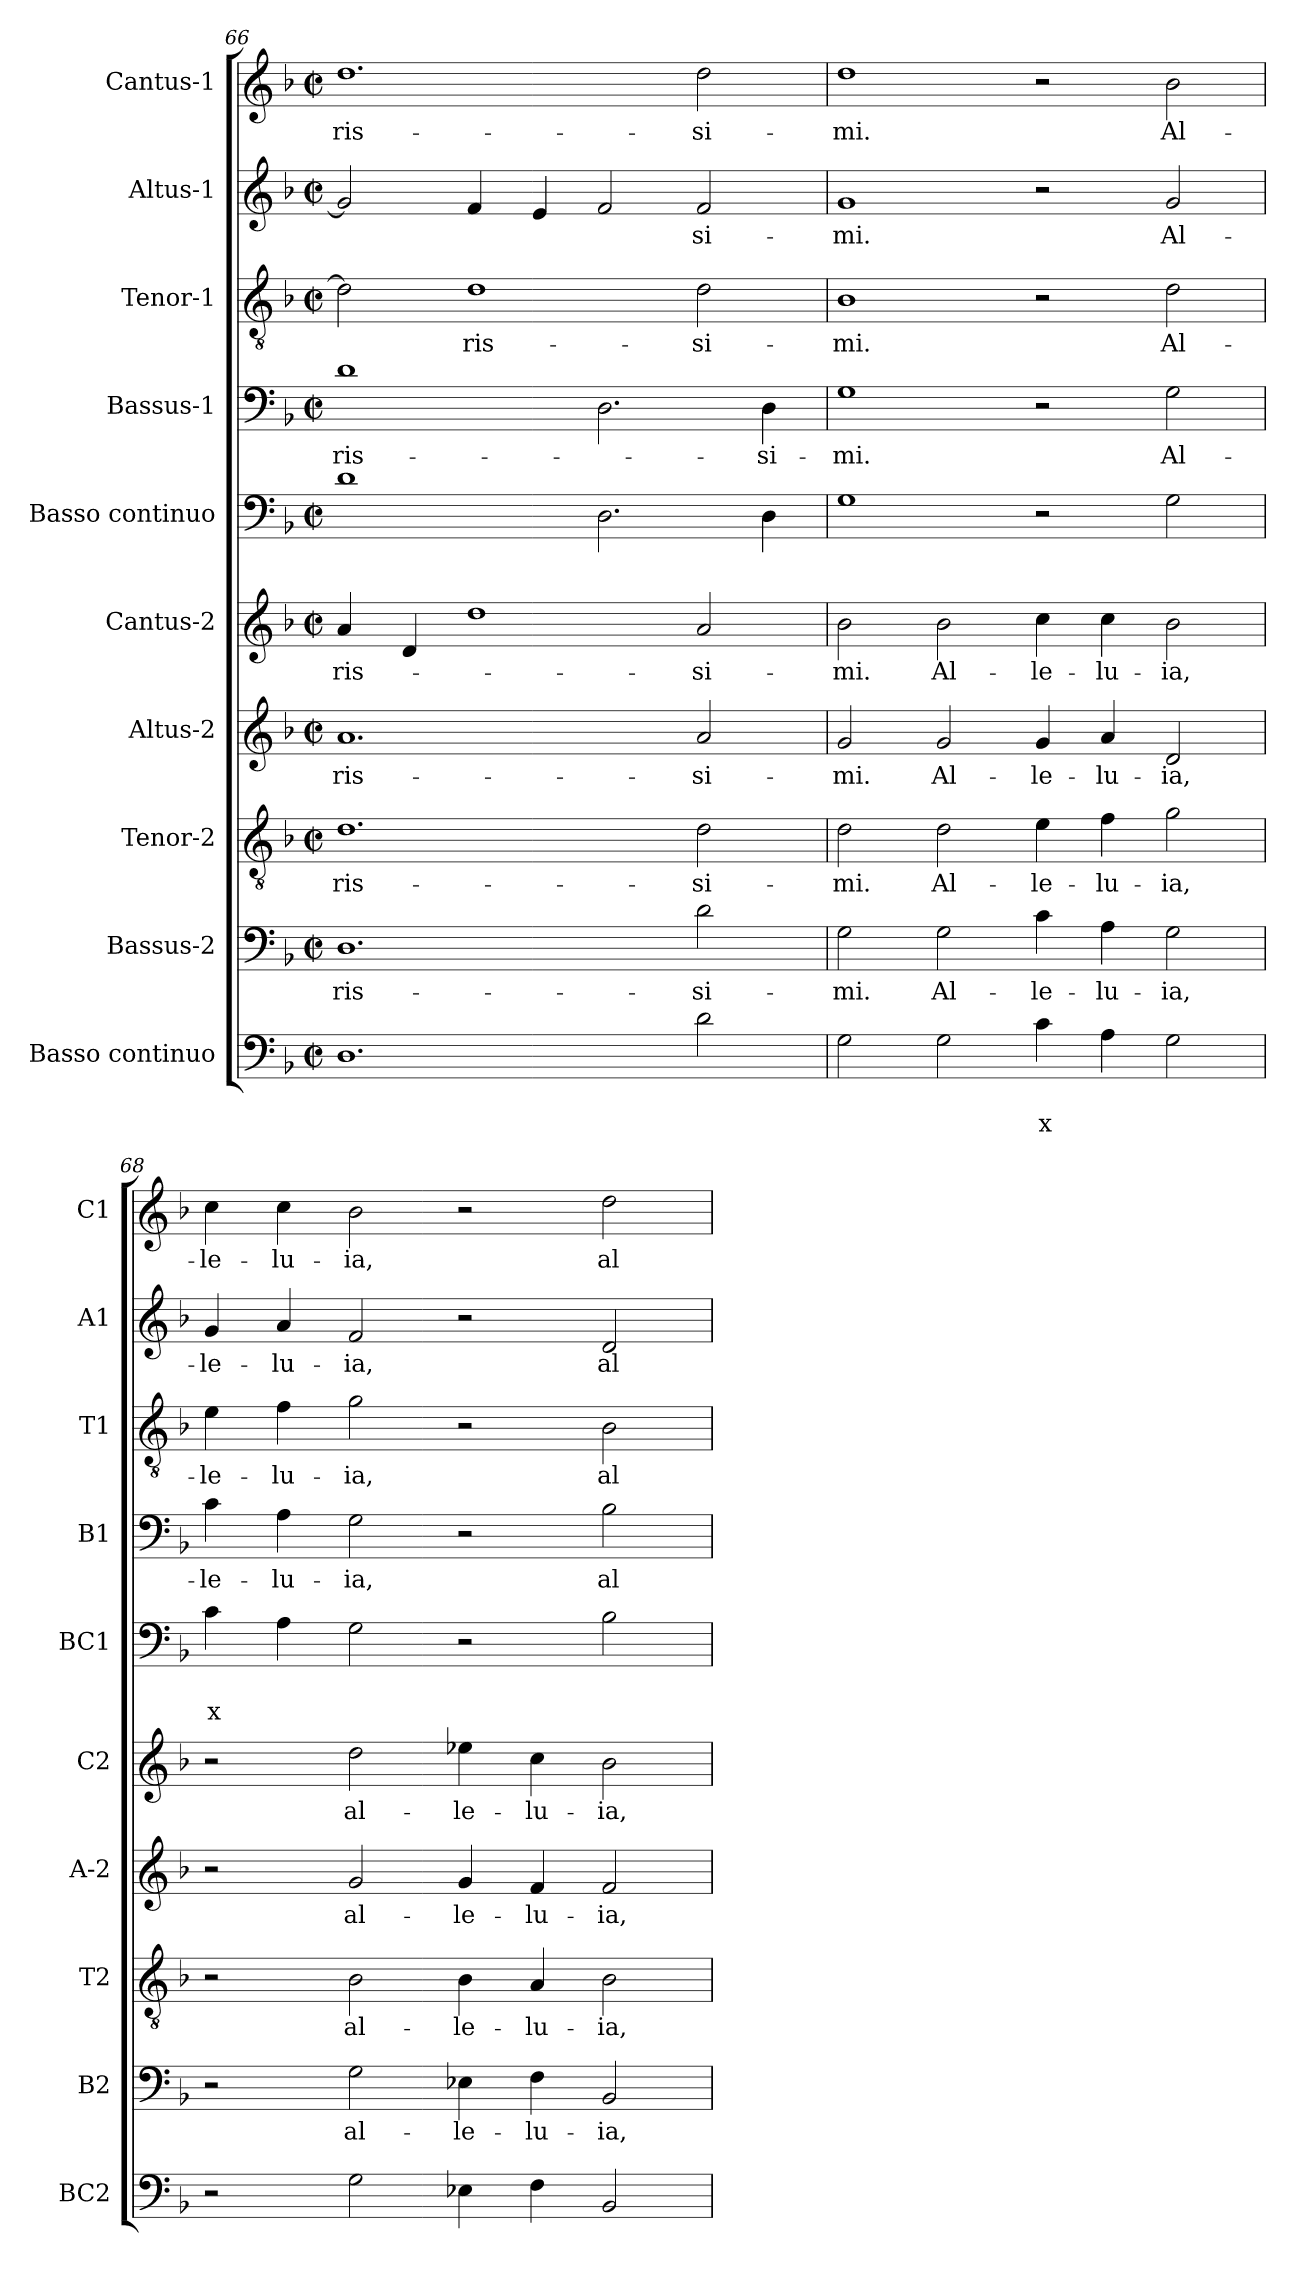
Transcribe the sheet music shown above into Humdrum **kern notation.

**kern	**text	**text	**kern	**text	**kern	**text	**kern	**text	**kern	**text	**kern	**text	**text	**kern	**text	**kern	**text	**kern	**text	**kern	**text
*part10	*part10	*part10	*part9	*part9	*part8	*part8	*part7	*part7	*part6	*part6	*part5	*part5	*part5	*part4	*part4	*part3	*part3	*part2	*part2	*part1	*part1
*staff10	*staff10	*staff10	*staff9	*staff9	*staff8	*staff8	*staff7	*staff7	*staff6	*staff6	*staff5	*staff5	*staff5	*staff4	*staff4	*staff3	*staff3	*staff2	*staff2	*staff1	*staff1
*I"Basso continuo	*	*	*I"Bassus-2	*	*I"Tenor-2	*	*I"Altus-2	*	*I"Cantus-2	*	*I"Basso continuo	*	*	*I"Bassus-1	*	*I"Tenor-1	*	*I"Altus-1	*	*I"Cantus-1	*
*I'BC2	*	*	*I'B2	*	*I'T2	*	*I'A-2	*	*I'C2	*	*I'BC1	*	*	*I'B1	*	*I'T1	*	*I'A1	*	*I'C1	*
*clefF4	*	*	*clefF4	*	*clefGv2	*	*clefG2	*	*clefG2	*	*clefF4	*	*	*clefF4	*	*clefGv2	*	*clefG2	*	*clefG2	*
*k[b-]	*	*	*k[b-]	*	*k[b-]	*	*k[b-]	*	*k[b-]	*	*k[b-]	*	*	*k[b-]	*	*k[b-]	*	*k[b-]	*	*k[b-]	*
*F:	*	*	*F:	*	*F:	*	*F:	*	*F:	*	*F:	*	*	*F:	*	*F:	*	*F:	*	*F:	*
*M2/2	*	*	*M2/2	*	*M2/2	*	*M2/2	*	*M2/2	*	*M2/2	*	*	*M2/2	*	*M2/2	*	*M2/2	*	*M2/2	*
*met(c|)	*	*	*met(c|)	*	*met(c|)	*	*met(c|)	*	*met(c|)	*	*met(c|)	*	*	*met(c|)	*	*met(c|)	*	*met(c|)	*	*met(c|)	*
=66	=66	=66	=66	=66	=66	=66	=66	=66	=66	=66	=66	=66	=66	=66	=66	=66	=66	=66	=66	=66	=66
!	!	!	!	!LO:LY:b	!	!LO:LY:b	!	!LO:LY:b	!	!LO:LY:b	!	!	!	!	!LO:LY:b	!	!	!	!	!	!LO:LY:b
1.D	.	.	1.D	-ris-	1.d	-ris-	1.a	-ris-	4a/	-ris-	1d	.	.	1d	-ris-	2d\]	.	2g/]	.	1.dd	-ris-
.	.	.	.	.	.	.	.	.	4d/	.	.	.	.	.	.	.	.	.	.	.	.
!	!	!	!	!	!	!	!	!	!	!	!	!	!	!	!	!	!LO:LY:b	!	!	!	!
.	.	.	.	.	.	.	.	.	1dd	.	.	.	.	.	.	1d	-ris-	4f/	.	.	.
.	.	.	.	.	.	.	.	.	.	.	.	.	.	.	.	.	.	4e/	.	.	.
.	.	.	.	.	.	.	.	.	.	.	2.D\	.	.	2.D\	.	.	.	2f/	.	.	.
!	!	!	!	!LO:LY:b	!	!LO:LY:b	!	!LO:LY:b	!	!LO:LY:b	!	!	!	!	!	!	!LO:LY:b	!	!LO:LY:b	!	!LO:LY:b
2d\	.	.	2d\	-si-	2d\	-si-	2a/	-si-	2a/	-si-	.	.	.	.	.	2d\	-si-	2f/	-si-	2dd\	-si-
!	!	!	!	!	!	!	!	!	!	!	!	!	!	!	!LO:LY:b	!	!	!	!	!	!
.	.	.	.	.	.	.	.	.	.	.	4D\	.	.	4D\	-si-	.	.	.	.	.	.
!!LO:PB:g=z
=67	=67	=67	=67	=67	=67	=67	=67	=67	=67	=67	=67	=67	=67	=67	=67	=67	=67	=67	=67	=67	=67
!	!	!	!	!LO:LY:b	!	!LO:LY:b	!	!LO:LY:b	!	!LO:LY:b	!	!	!	!	!LO:LY:b	!	!LO:LY:b	!	!LO:LY:b	!	!LO:LY:b
2G\	.	.	2G\	-mi.	2d\	-mi.	2g/	-mi.	2b-\	-mi.	1G	.	.	1G	-mi.	1B-	-mi.	1g	-mi.	1dd	-mi.
!	!	!	!	!LO:LY:b	!	!LO:LY:b	!	!LO:LY:b	!	!LO:LY:b	!	!	!	!	!	!	!	!	!	!	!
2G\	.	.	2G\	Al-	2d\	Al-	2g/	Al-	2b-\	Al-	.	.	.	.	.	.	.	.	.	.	.
!	!	!LO:LY:b	!	!LO:LY:b	!	!LO:LY:b	!	!LO:LY:b	!	!LO:LY:b	!	!	!	!	!	!	!	!	!	!	!
4c\	.	x	4c\	-le-	4e\	-le-	4g/	-le-	4cc\	-le-	2r	.	.	2r	.	2r	.	2r	.	2r	.
!	!	!	!	!LO:LY:b	!	!LO:LY:b	!	!LO:LY:b	!	!LO:LY:b	!	!	!	!	!	!	!	!	!	!	!
4A\	.	.	4A\	-lu-	4f\	-lu-	4a/	-lu-	4cc\	-lu-	.	.	.	.	.	.	.	.	.	.	.
!	!	!	!	!LO:LY:b	!	!LO:LY:b	!	!LO:LY:b	!	!LO:LY:b	!	!	!	!	!LO:LY:b	!	!LO:LY:b	!	!LO:LY:b	!	!LO:LY:b
2G\	.	.	2G\	-ia,	2g\	-ia,	2d/	-ia,	2b-\	-ia,	2G\	.	.	2G\	Al-	2d\	Al-	2g/	Al-	2b-\	Al-
=68	=68	=68	=68	=68	=68	=68	=68	=68	=68	=68	=68	=68	=68	=68	=68	=68	=68	=68	=68	=68	=68
!	!	!	!	!	!	!	!	!	!	!	!	!	!LO:LY:b	!	!LO:LY:b	!	!LO:LY:b	!	!LO:LY:b	!	!LO:LY:b
2r	.	.	2r	.	2r	.	2r	.	2r	.	4c\	.	x	4c\	-le-	4e\	-le-	4g/	-le-	4cc\	-le-
!	!	!	!	!	!	!	!	!	!	!	!	!	!	!	!LO:LY:b	!	!LO:LY:b	!	!LO:LY:b	!	!LO:LY:b
.	.	.	.	.	.	.	.	.	.	.	4A\	.	.	4A\	-lu-	4f\	-lu-	4a/	-lu-	4cc\	-lu-
!	!	!	!	!LO:LY:b	!	!LO:LY:b	!	!LO:LY:b	!	!LO:LY:b	!	!	!	!	!LO:LY:b	!	!LO:LY:b	!	!LO:LY:b	!	!LO:LY:b
2G\	.	.	2G\	al-	2B-\	al-	2g/	al-	2dd\	al-	2G\	.	.	2G\	-ia,	2g\	-ia,	2f/	-ia,	2b-\	-ia,
!	!	!	!	!LO:LY:b	!	!LO:LY:b	!	!LO:LY:b	!	!LO:LY:b	!	!	!	!	!	!	!	!	!	!	!
4E-X\	.	.	4E-X\	-le-	4B-\	-le-	4g/	-le-	4ee-X\	-le-	2r	.	.	2r	.	2r	.	2r	.	2r	.
!	!	!	!	!LO:LY:b	!	!LO:LY:b	!	!LO:LY:b	!	!LO:LY:b	!	!	!	!	!	!	!	!	!	!	!
4F\	.	.	4F\	-lu-	4A/	-lu-	4f/	-lu-	4cc\	-lu-	.	.	.	.	.	.	.	.	.	.	.
!	!	!	!	!LO:LY:b	!	!LO:LY:b	!	!LO:LY:b	!	!LO:LY:b	!	!	!	!	!LO:LY:b	!	!LO:LY:b	!	!LO:LY:b	!	!LO:LY:b
2BB-/	.	.	2BB-/	-ia,	2B-\	-ia,	2f/	-ia,	2b-\	-ia,	2B-\	.	.	2B-\	al-	2B-\	al-	2d/	al-	2dd\	al-
=	=	=	=	=	=	=	=	=	=	=	=	=	=	=	=	=	=	=	=	=	=
*-	*-	*-	*-	*-	*-	*-	*-	*-	*-	*-	*-	*-	*-	*-	*-	*-	*-	*-	*-	*-	*-
